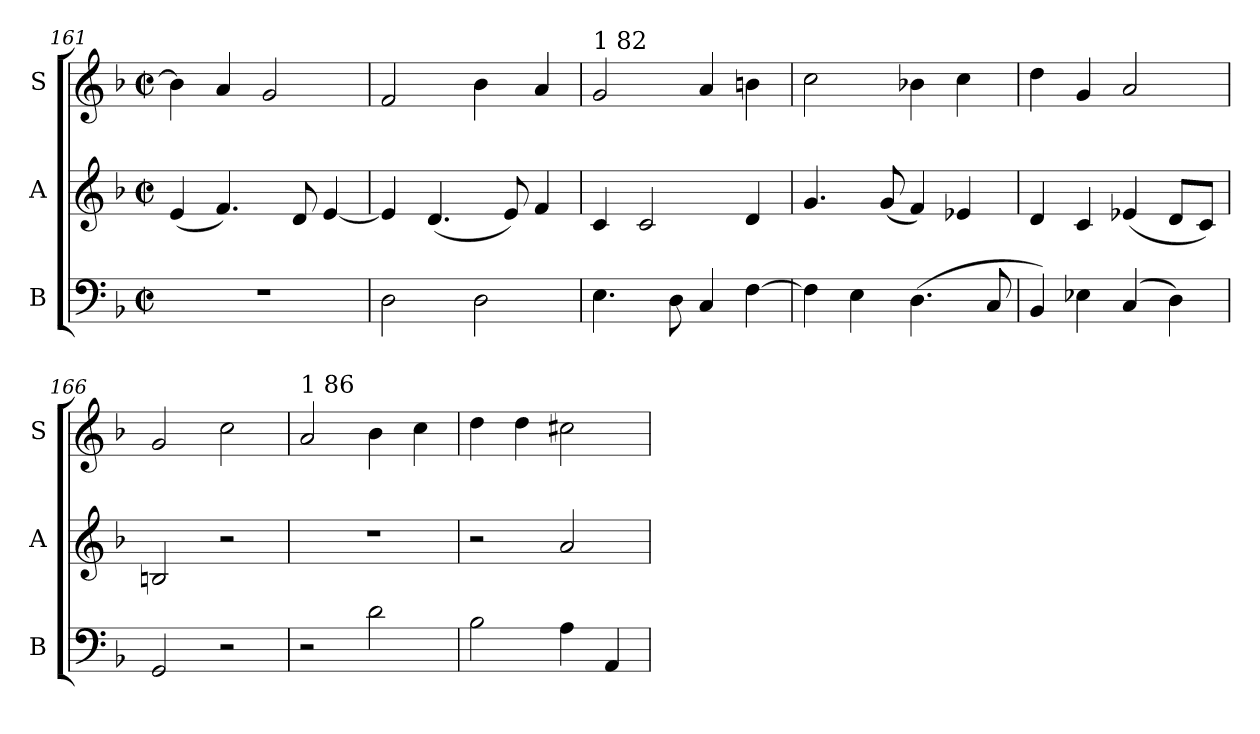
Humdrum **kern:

**kern	**kern	**kern
*part3	*part2	*part1
*staff3	*staff2	*staff1
*I"B	*I"A	*I"S
*I'B	*I'A	*I'S
*clefF4	*clefG2	*clefG2
*k[b-]	*k[b-]	*k[b-]
*F:	*F:	*F:
*M2/2	*M2/2	*M2/2
*met(c|)	*met(c|)	*met(c|)
=161	=161	=161
1r	(<4e/	4b-\]
.	4.f/)	4a/
.	.	2g/
.	8d/	.
.	[<4e/	.
=162	=162	=162
2D<\	4e/]	2f/
.	(<4.d/	.
2D\	.	4b-\
.	8e/)	.
.	4f/	4a/
!!LO:LB:g=z
=163	=163	=163
!	!	!LO:TX:a:t=1 82
4.E\	4c/	2g/
.	2c/	.
8D\	.	.
4C/	.	4a/
[>4F\	4d/	4bn\
=164	=164	=164
4F\]	4.g/	2cc\
4E\	.	.
.	(<8g/	.
(<4.D\	4f/)	4b-X\
.	4e-X/	4cc\
8C/	.	.
=165	=165	=165
4BB-/)	4d/	4dd\
4E-X\	4c/	4g/
(<4C/	(<4e-X/	2a/
4D\)	8d/L	.
.	8c/J)	.
=166	=166	=166
2GG/	2Bn/	2g/
2r	2r	2cc\
!!LO:LB:g=z
=167	=167	=167
!	!	!LO:TX:a:t=1 86
2r	1r	2a/
2d\	.	4b-\
.	.	4cc\
=168	=168	=168
2B-\	2r	4dd\
.	.	4dd\
4A\	2a/	2cc#X\
4AA/	.	.
=	=	=
*-	*-	*-
